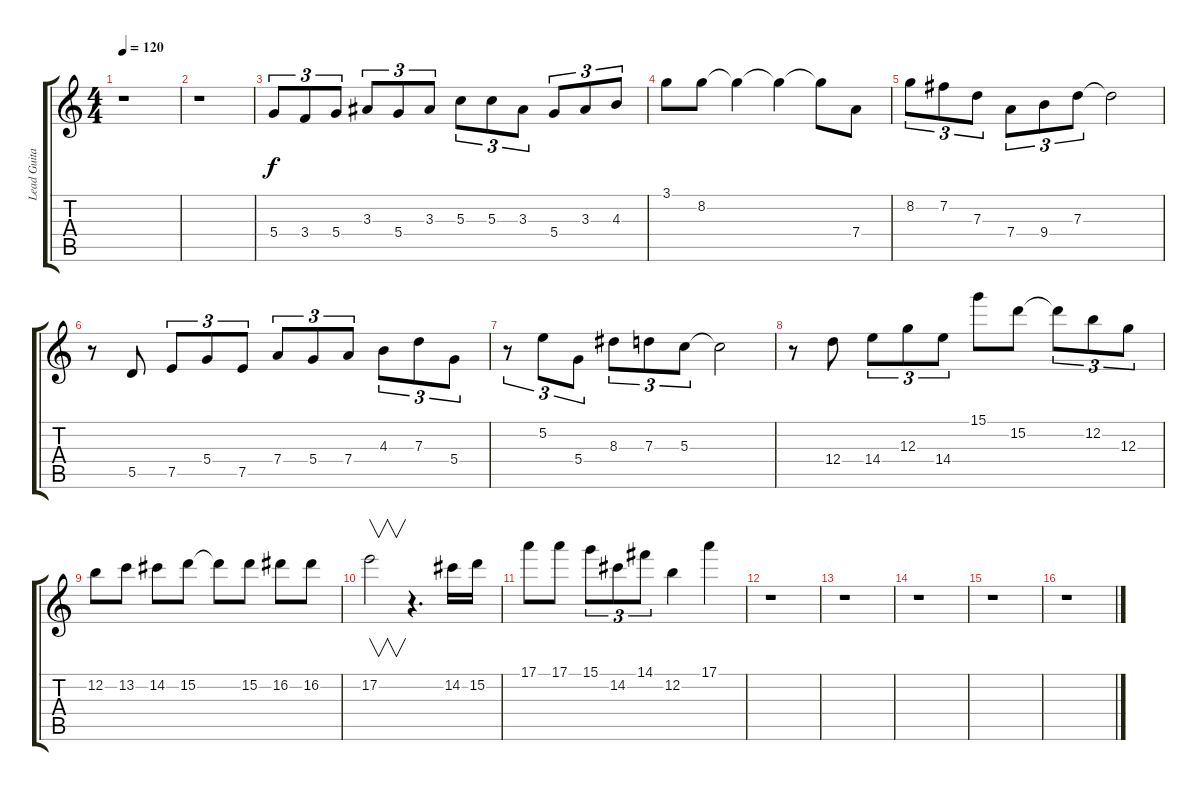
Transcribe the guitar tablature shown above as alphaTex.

\track ("Lead Guitar" "Lead Guita") {instrument distortionguitar}
\staff {score tabs}
\tuning (E4 B3 G3 D3 A2 E2) {hide}
\ts (4 4)
\tempo 120
\clef g2
\ks c
r.1{dy f} |
r.1 |
5.4.8{tu (3 2)} 3.4.8{tu (3 2)} 5.4.8{tu (3 2)} 3.3.8{tu (3 2)} 5.4.8{tu (3 2)} 3.3.8{tu (3 2)} 5.3.8{tu (3 2)} 5.3.8{tu (3 2)} 3.3.8{tu (3 2)} 5.4.8{tu (3 2)} 3.3.8{tu (3 2)} 4.3.8{tu (3 2)} |
3.1.8 8.2.8 8.2{t}.4 8.2{t}.4 8.2{t}.8 7.4.8 |
8.2.8{tu (3 2)} 7.2.8{tu (3 2)} 7.3.8{tu (3 2)} 7.4.8{tu (3 2)} 9.4.8{tu (3 2)} 7.3.8{tu (3 2)} 7.3{t}.2 |
r.8 5.5.8 7.5.8{tu (3 2)} 5.4.8{tu (3 2)} 7.5.8{tu (3 2)} 7.4.8{tu (3 2)} 5.4.8{tu (3 2)} 7.4.8{tu (3 2)} 4.3.8{tu (3 2)} 7.3.8{tu (3 2)} 5.4.8{tu (3 2)} |
r.8{tu (3 2)} 5.2.8{tu (3 2)} 5.4.8{tu (3 2)} 8.3.8{tu (3 2)} 7.3.8{tu (3 2)} 5.3.8{tu (3 2)} 5.3{t}.2 |
r.8 12.4.8 14.4.8{tu (3 2)} 12.3.8{tu (3 2)} 14.4.8{tu (3 2)} 15.1.8 15.2.8 15.2{t}.8{tu (3 2)} 12.2.8{tu (3 2)} 12.3.8{tu (3 2)} |
12.2.8 13.2.8 14.2.8 15.2.8 15.2{t}.8 15.2.8 16.2.8 16.2.8 |
17.2.2{v} r.4{d} 14.2.16 15.2.16 |
17.1.8 17.1.8 15.1.8{tu (3 2)} 14.2.8{tu (3 2)} 14.1.8{tu (3 2)} 12.2.4 17.1.4 |
r.1 |
r.1 |
r.1 |
r.1 |
r.1
